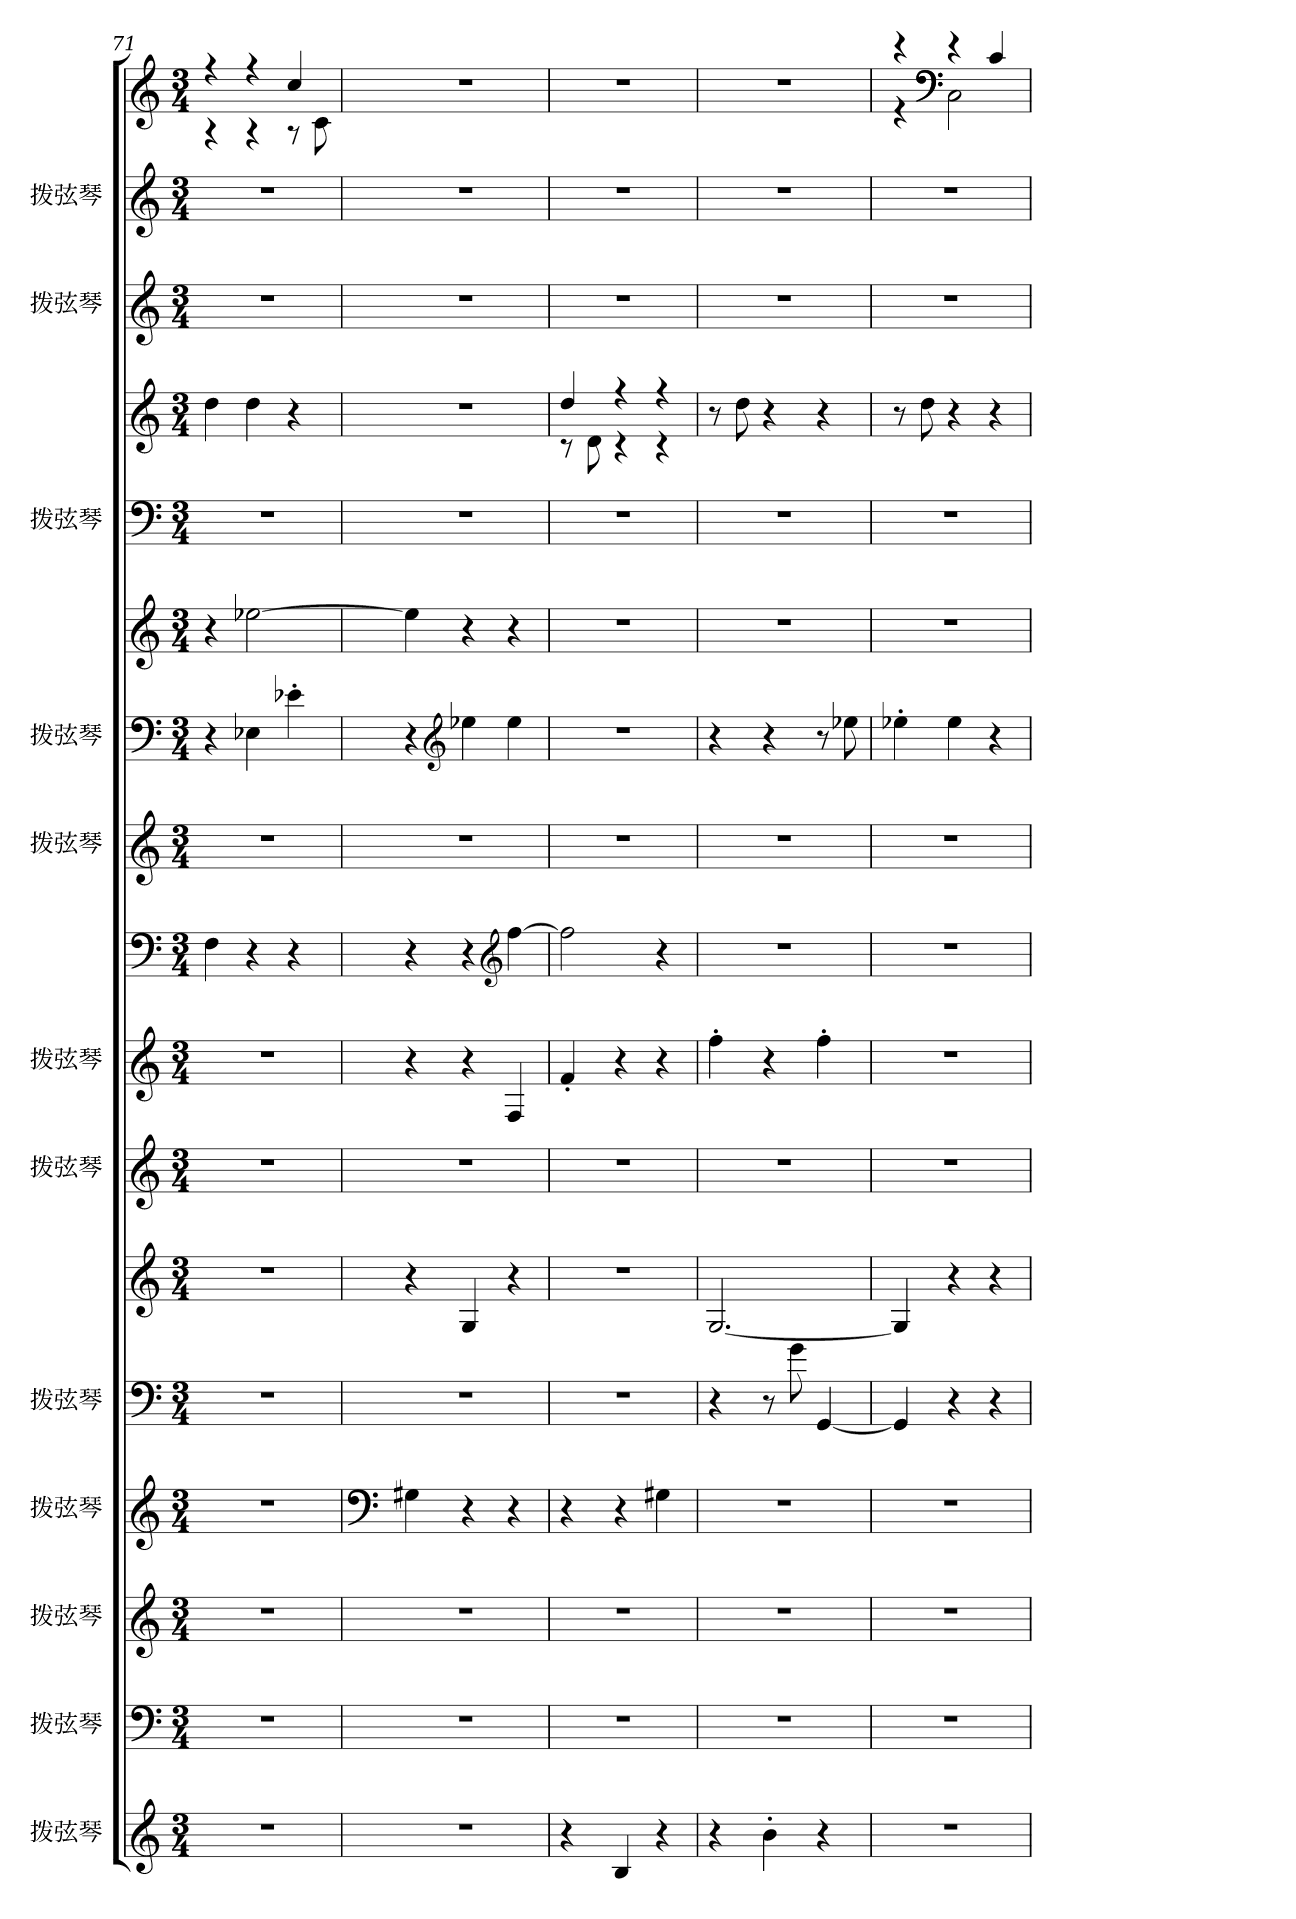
**kern	**kern	**kern	**kern	**kern	**kern	**kern	**kern	**kern	**kern	**kern	**kern	**kern	**kern	**kern	**kern	**kern
*part12	*part11	*part10	*part9	*part8	*part8	*part7	*part6	*part6	*part5	*part4	*part4	*part3	*part3	*part2	*part1	*part1
*staff17	*staff16	*staff15	*staff14	*staff13	*staff12	*staff11	*staff10	*staff9	*staff8	*staff7	*staff6	*staff5	*staff4	*staff3	*staff2	*staff1
*I"拨弦琴	*I"拨弦琴	*I"拨弦琴	*I"拨弦琴	*I"拨弦琴	*	*I"拨弦琴	*I"拨弦琴	*	*I"拨弦琴	*I"拨弦琴	*	*I"拨弦琴	*	*I"拨弦琴	*I"拨弦琴	*
*clefG2	*clefF4	*clefG2	*clefG2	*clefF4	*clefG2	*clefG2	*clefG2	*clefF4	*clefG2	*clefF4	*clefG2	*clefF4	*clefG2	*clefG2	*clefG2	*clefG2
*k[]	*k[]	*k[]	*k[]	*k[]	*k[]	*k[]	*k[]	*k[]	*k[]	*k[]	*k[]	*k[]	*k[]	*k[]	*k[]	*k[]
*M3/4	*M3/4	*M3/4	*M3/4	*M3/4	*M3/4	*M3/4	*M3/4	*M3/4	*M3/4	*M3/4	*M3/4	*M3/4	*M3/4	*M3/4	*M3/4	*M3/4
=71	=71	=71	=71	=71	=71	=71	=71	=71	=71	=71	=71	=71	=71	=71	=71	=71
*	*	*	*	*	*	*	*	*	*	*	*	*	*	*	*	*^
2.r	2.r	2.r	2.r	2.r	2.r	2.r	2.r	4F\	2.r	4r	4r	2.r	4dd\	2.r	2.r	4r	4r
.	.	.	.	.	.	.	.	4r	.	4E-X\	[2ee-X\	.	4dd\	.	.	4r	4r
.	.	.	.	.	.	.	.	4r	.	4e-X'\	.	.	4r	.	.	4cc/	8r
.	.	.	.	.	.	.	.	.	.	.	.	.	.	.	.	.	8c\
*	*	*	*	*	*	*	*	*	*	*	*	*	*	*	*	*v	*v
=72	=72	=72	=72	=72	=72	=72	=72	=72	=72	=72	=72	=72	=72	=72	=72	=72
*	*	*	*clefF4	*	*	*	*	*	*	*	*	*	*	*	*	*
2.r	2.r	2.r	4G#X\	2.r	4r	2.r	4r	4r	2.r	4r	4ee-\]	2.r	2.r	2.r	2.r	2.r
*	*	*	*	*	*	*	*	*	*	*clefG2	*	*	*	*	*	*
.	.	.	4r	.	4G/	.	4r	4r	.	4ee-X\	4r	.	.	.	.	.
*	*	*	*	*	*	*	*	*clefG2	*	*	*	*	*	*	*	*
.	.	.	4r	.	4r	.	4F/	[4ff\	.	4ee-\	4r	.	.	.	.	.
=73	=73	=73	=73	=73	=73	=73	=73	=73	=73	=73	=73	=73	=73	=73	=73	=73
*	*	*	*	*	*	*	*	*	*	*	*	*	*^	*	*	*
4r	2.r	2.r	4r	2.r	2.r	2.r	4f'/	2ff\]	2.r	2.r	2.r	2.r	4dd/	8r	2.r	2.r	2.r
.	.	.	.	.	.	.	.	.	.	.	.	.	.	8d\	.	.	.
4B/	.	.	4r	.	.	.	4r	.	.	.	.	.	4r	4r	.	.	.
4r	.	.	4G#X\	.	.	.	4r	4r	.	.	.	.	4r	4r	.	.	.
*	*	*	*	*	*	*	*	*	*	*	*	*	*v	*v	*	*	*
!!LO:PB:g=z
=74	=74	=74	=74	=74	=74	=74	=74	=74	=74	=74	=74	=74	=74	=74	=74	=74
4r	2.r	2.r	2.r	4r	[2.G/	2.r	4ff'\	2.r	2.r	4r	2.r	2.r	8r	2.r	2.r	2.r
.	.	.	.	.	.	.	.	.	.	.	.	.	8dd\	.	.	.
4b'\	.	.	.	8r	.	.	4r	.	.	4r	.	.	4r	.	.	.
.	.	.	.	8g\	.	.	.	.	.	.	.	.	.	.	.	.
4r	.	.	.	[4GG/	.	.	4ff'\	.	.	8r	.	.	4r	.	.	.
.	.	.	.	.	.	.	.	.	.	8ee-X\	.	.	.	.	.	.
=75	=75	=75	=75	=75	=75	=75	=75	=75	=75	=75	=75	=75	=75	=75	=75	=75
*	*	*	*	*	*	*	*	*	*	*	*	*	*	*	*	*^
2.r	2.r	2.r	2.r	4GG/]	4G/]	2.r	2.r	2.r	2.r	4ee-X'\	2.r	2.r	8r	2.r	2.r	4r	4r
.	.	.	.	.	.	.	.	.	.	.	.	.	8dd\	.	.	.	.
*	*	*	*	*	*	*	*	*	*	*	*	*	*	*	*	*clefF4	*
.	.	.	.	4r	4r	.	.	.	.	4ee-\	.	.	4r	.	.	4r	2C\
.	.	.	.	4r	4r	.	.	.	.	4r	.	.	4r	.	.	4c/	.
*	*	*	*	*	*	*	*	*	*	*	*	*	*	*	*	*v	*v
=	=	=	=	=	=	=	=	=	=	=	=	=	=	=	=	=
*-	*-	*-	*-	*-	*-	*-	*-	*-	*-	*-	*-	*-	*-	*-	*-	*-
